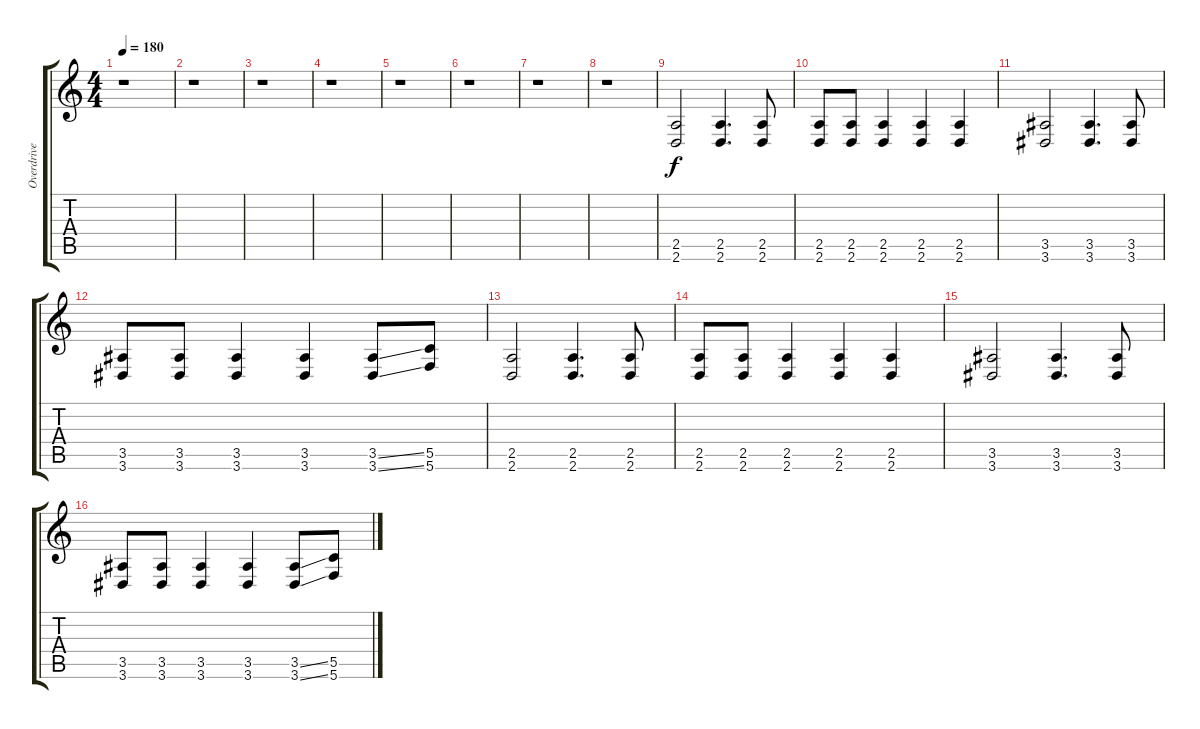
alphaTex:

\track ("Overdrive (Daron)" "Overdrive ") {instrument overdrivenguitar}
\staff {score tabs}
\tuning (D4 A3 F3 C3 G2 C2) {hide}
\ts (4 4)
\tempo 180
\clef g2
\ks c
r.1{dy f} |
r.1 |
r.1 |
r.1 |
r.1 |
r.1 |
r.1 |
r.1 |
(2.5 2.6).2 (2.5 2.6).4{d} (2.5 2.6).8 |
(2.5 2.6).8 (2.5 2.6).8 (2.5 2.6).4 (2.5 2.6).4 (2.5 2.6).4 |
(3.5 3.6).2 (3.5 3.6).4{d} (3.5 3.6).8 |
(3.5 3.6).8 (3.5 3.6).8 (3.5 3.6).4 (3.5 3.6).4 (3.5{ss} 3.6{ss}).8 (5.5 5.6).8 |
(2.5 2.6).2 (2.5 2.6).4{d} (2.5 2.6).8 |
(2.5 2.6).8 (2.5 2.6).8 (2.5 2.6).4 (2.5 2.6).4 (2.5 2.6).4 |
(3.5 3.6).2 (3.5 3.6).4{d} (3.5 3.6).8 |
(3.5 3.6).8 (3.5 3.6).8 (3.5 3.6).4 (3.5 3.6).4 (3.5{ss} 3.6{ss}).8 (5.5 5.6).8
